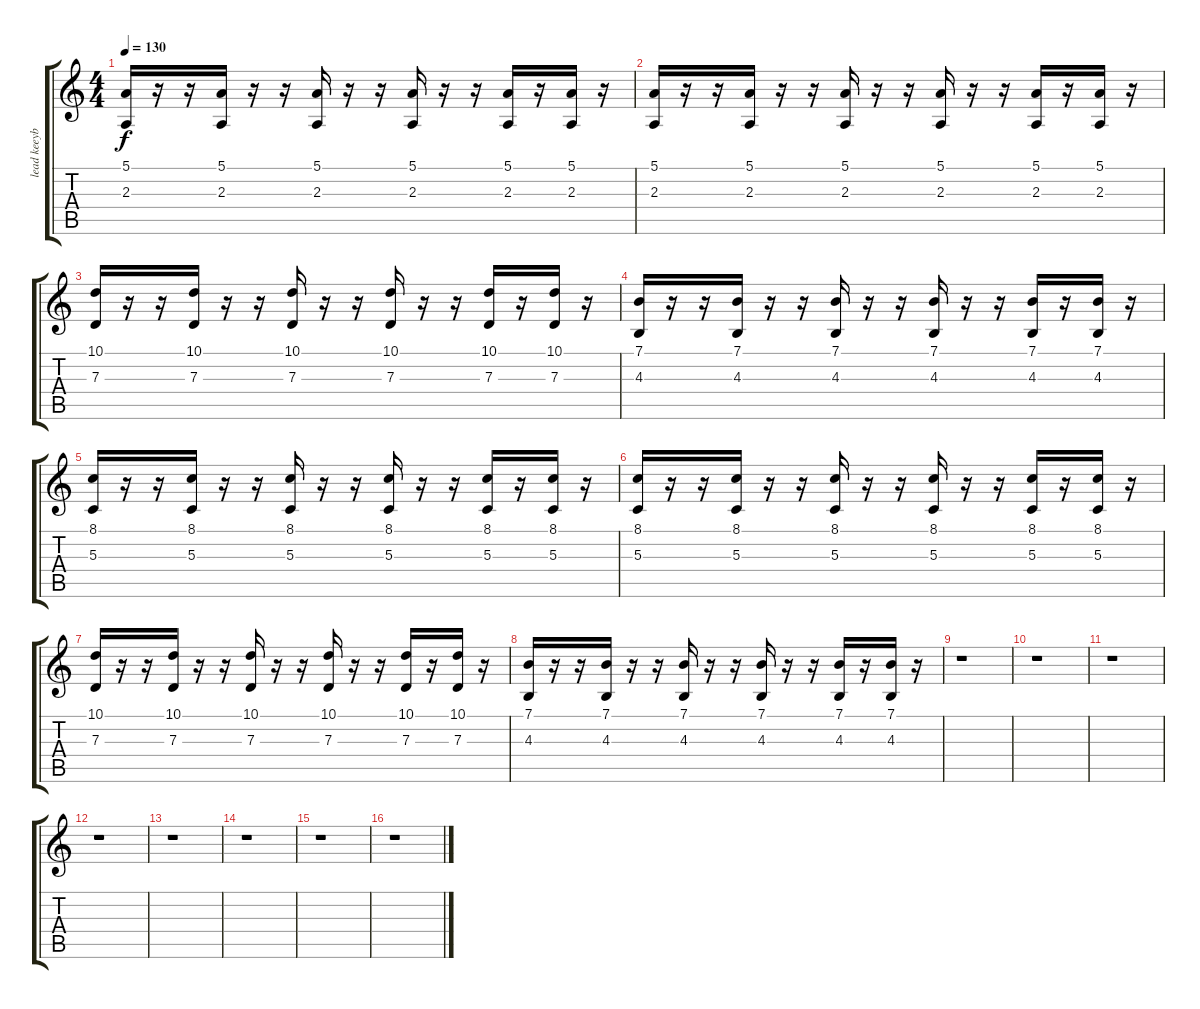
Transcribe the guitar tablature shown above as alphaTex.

\track ("lead keeyboard joost" "lead keeyb") {instrument lead1square}
\staff {score tabs}
\tuning (E4 B3 G3 D3 A2 E2) {hide}
\ts (4 4)
\tempo 130
\clef g2
\ks c
(5.1 2.3).16{dy f} r.16 r.16 (5.1 2.3).16 r.16 r.16 (5.1 2.3).16 r.16 r.16 (5.1 2.3).16 r.16 r.16 (5.1 2.3).16 r.16 (5.1 2.3).16 r.16 |
(5.1 2.3).16 r.16 r.16 (5.1 2.3).16 r.16 r.16 (5.1 2.3).16 r.16 r.16 (5.1 2.3).16 r.16 r.16 (5.1 2.3).16 r.16 (5.1 2.3).16 r.16 |
(10.1 7.3).16 r.16 r.16 (10.1 7.3).16 r.16 r.16 (10.1 7.3).16 r.16 r.16 (10.1 7.3).16 r.16 r.16 (10.1 7.3).16 r.16 (10.1 7.3).16 r.16 |
(7.1 4.3).16 r.16 r.16 (7.1 4.3).16 r.16 r.16 (7.1 4.3).16 r.16 r.16 (7.1 4.3).16 r.16 r.16 (7.1 4.3).16 r.16 (7.1 4.3).16 r.16 |
(8.1 5.3).16 r.16 r.16 (8.1 5.3).16 r.16 r.16 (8.1 5.3).16 r.16 r.16 (8.1 5.3).16 r.16 r.16 (8.1 5.3).16 r.16 (8.1 5.3).16 r.16 |
(8.1 5.3).16 r.16 r.16 (8.1 5.3).16 r.16 r.16 (8.1 5.3).16 r.16 r.16 (8.1 5.3).16 r.16 r.16 (8.1 5.3).16 r.16 (8.1 5.3).16 r.16 |
(10.1 7.3).16 r.16 r.16 (10.1 7.3).16 r.16 r.16 (10.1 7.3).16 r.16 r.16 (10.1 7.3).16 r.16 r.16 (10.1 7.3).16 r.16 (10.1 7.3).16 r.16 |
(7.1 4.3).16 r.16 r.16 (7.1 4.3).16 r.16 r.16 (7.1 4.3).16 r.16 r.16 (7.1 4.3).16 r.16 r.16 (7.1 4.3).16 r.16 (7.1 4.3).16 r.16 |
r.1 |
r.1 |
r.1 |
r.1 |
r.1 |
r.1 |
r.1 |
r.1
